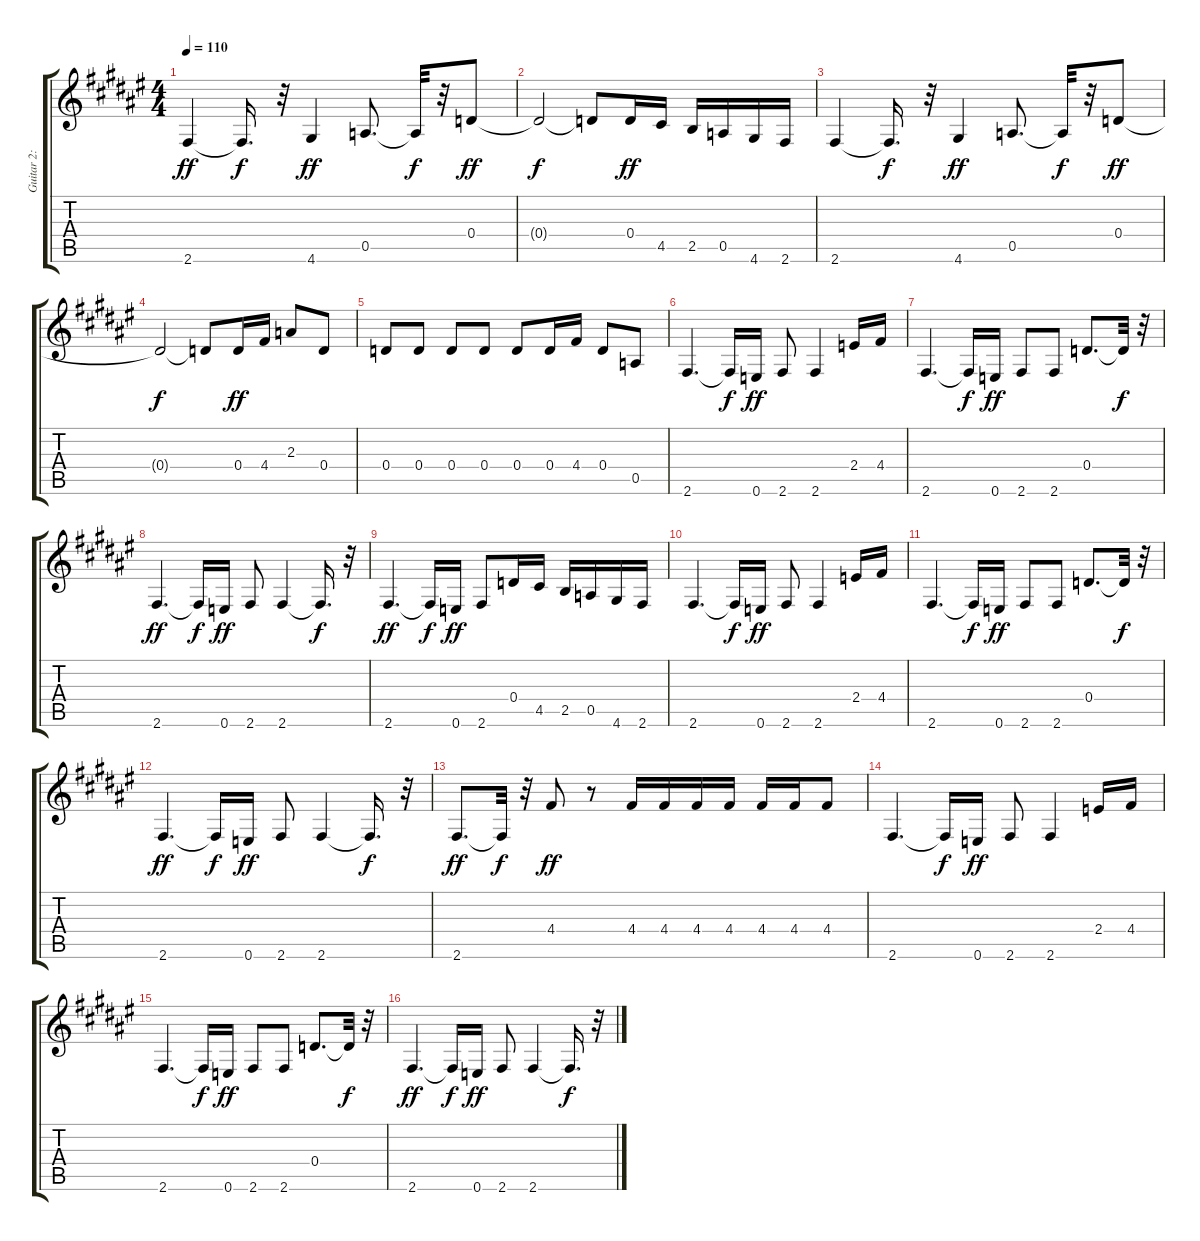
\track ("Guitar 2: Tim Pierce" "Guitar 2: ") {instrument electricguitarjazz}
\staff {score tabs}
\tuning (E4 B3 G3 D3 A2 E2) {hide}
\ts (4 4)
\tempo 110
\clef g2
\ks f#
2.6.4{dy ff} 2.6{t}.16{d dy f} r.32 4.6.4{dy ff} 0.5.8{d} 0.5{t}.32{dy f} r.32 0.4.8{dy ff} |
0.4{t}.2{dy f} 0.4{t}.8 0.4.16{dy ff} 4.5.16 2.5.16 0.5.16 4.6.16 2.6.16 |
2.6.4 2.6{t}.16{d dy f} r.32 4.6.4{dy ff} 0.5.8{d} 0.5{t}.32{dy f} r.32 0.4.8{dy ff} |
0.4{t}.2{dy f} 0.4{t}.8 0.4.16{dy ff} 4.4.16 2.3.8 0.4.8 |
0.4.8 0.4.8 0.4.8 0.4.8 0.4.8 0.4.16 4.4.16 0.4.8 0.5.8 |
2.6.4{d} 2.6{t}.16{dy f} 0.6.16{dy ff} 2.6.8 2.6.4 2.4.16 4.4.16 |
2.6.4{d} 2.6{t}.16{dy f} 0.6.16{dy ff} 2.6.8 2.6.8 0.4.8{d} 0.4{t}.32{dy f} r.32 |
2.6.4{d dy ff} 2.6{t}.16{dy f} 0.6.16{dy ff} 2.6.8 2.6.4 2.6{t}.16{d dy f} r.32 |
2.6.4{d dy ff} 2.6{t}.16{dy f} 0.6.16{dy ff} 2.6.8 0.4.16 4.5.16 2.5.16 0.5.16 4.6.16 2.6.16 |
2.6.4{d} 2.6{t}.16{dy f} 0.6.16{dy ff} 2.6.8 2.6.4 2.4.16 4.4.16 |
2.6.4{d} 2.6{t}.16{dy f} 0.6.16{dy ff} 2.6.8 2.6.8 0.4.8{d} 0.4{t}.32{dy f} r.32 |
2.6.4{d dy ff} 2.6{t}.16{dy f} 0.6.16{dy ff} 2.6.8 2.6.4 2.6{t}.16{d dy f} r.32 |
2.6.8{d dy ff} 2.6{t}.32{dy f} r.32 4.4.8{dy ff} r.8 4.4.16 4.4.16 4.4.16 4.4.16 4.4.16 4.4.16 4.4.8 |
2.6.4{d} 2.6{t}.16{dy f} 0.6.16{dy ff} 2.6.8 2.6.4 2.4.16 4.4.16 |
2.6.4{d} 2.6{t}.16{dy f} 0.6.16{dy ff} 2.6.8 2.6.8 0.4.8{d} 0.4{t}.32{dy f} r.32 |
2.6.4{d dy ff} 2.6{t}.16{dy f} 0.6.16{dy ff} 2.6.8 2.6.4 2.6{t}.16{d dy f} r.32
